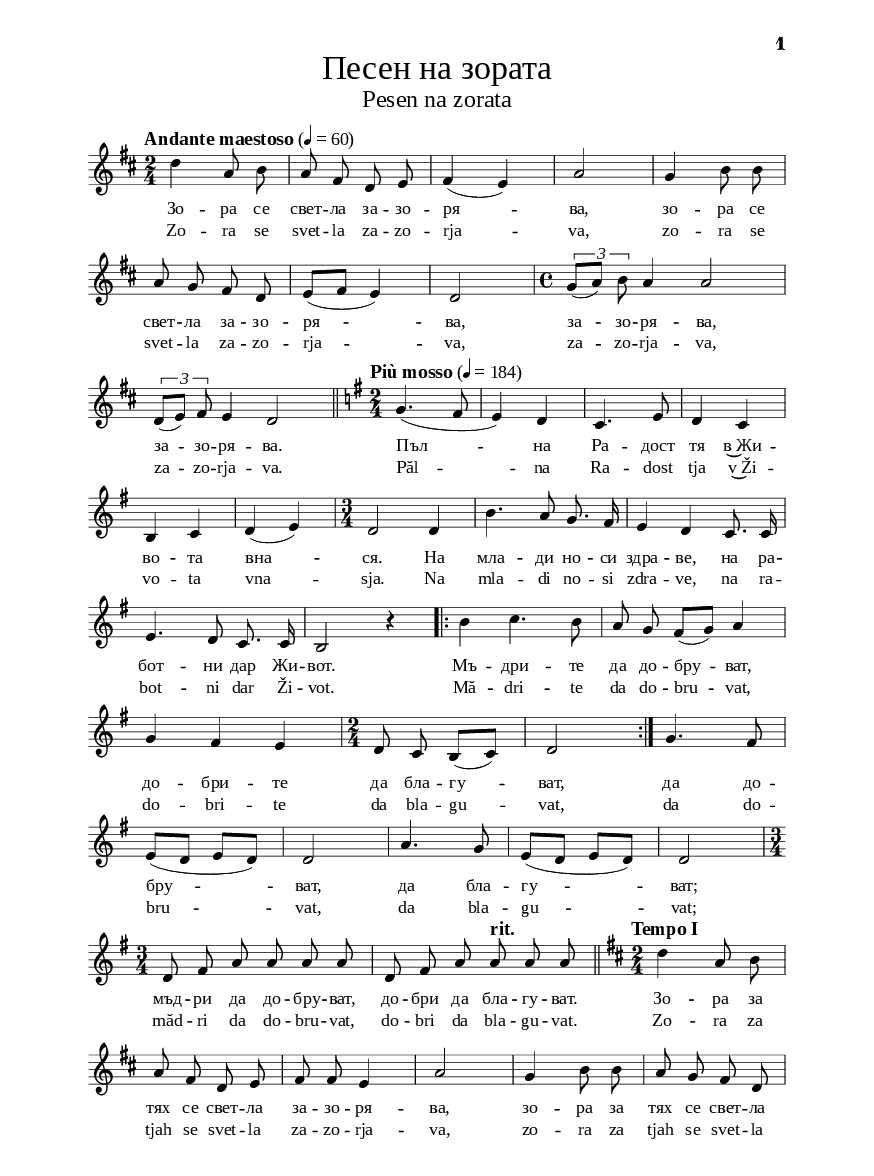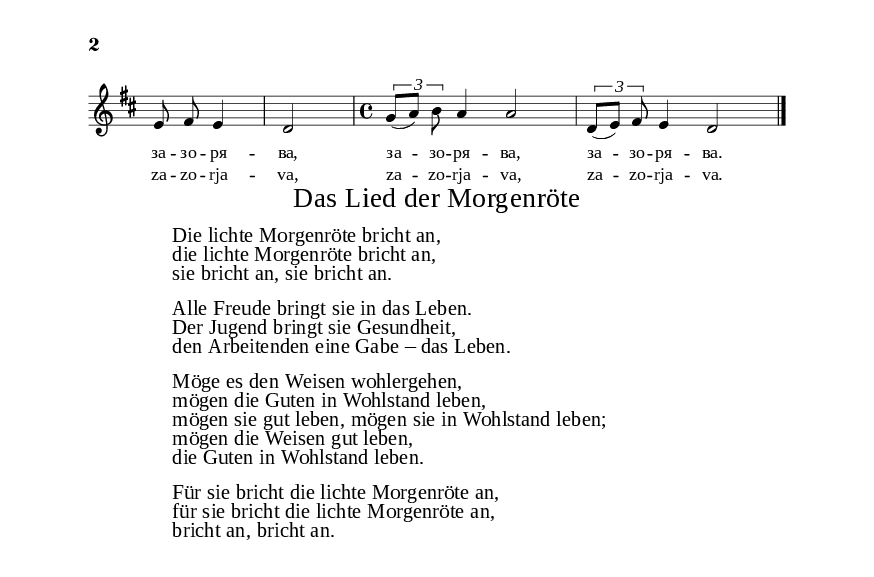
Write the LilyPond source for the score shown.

\version "2.24.3"

% include paper part and global functions
\include "include/globals.ily"

\bookpart {
  \label #'ref106
  \tocItem \markup "Песен на зората – Pesen na zorata"
  \include "include/bookpart-paper.ily"
  \score {
    \include "include/score-layout.ily"


    \new Voice \relative c' {
      \clef treble
      \key d \major
      \time 2/4
      \tempoFunc "Andante maestoso" 4 "60"
      \autoBeamOff


      \autoBeamOff
      d'4 a8 b8 | a8 fis8 d e | fis4 ( e4 ) | a2 | g4 b8 b| \break

      a8 g fis d | e [ ( fis ] e4 )  | d2 | \time 4/4 \tuplet 3/2 { { g8 [ (   a8 ) ] b8 } } a4 a2 \break

      \tuplet 3/2 {    { d,8 [( e8 )] } fis8 } e4 d2 \bar "||"  \key g \major \time 2/4
      \tempoFunc "Più mosso" 4 "184"
      g4. ( fis8 | e4 ) d4 | c4. e8 |  d4 c | \break

      b4 c | d (e) | \time 3/4 d2 d4 | b'4. a8 g8. fis16 | e4 d c8. c16  | \break

      e4. d8 c8. c16 | b2 r4 \bar ".|:"
      b'4 c4. b8 | a8 g fis [(g)] a4  \break

      g4 fis e | \time 2/4 d8 c b8 [(c8) ] | d2 |
      \bar ":|." g4. fis8 | \break

      e8 [( d ] e [d ]) | d2 | a'4. g8  |  e8 [( d8  ] e8 [d8 ]) | d2 | \break

      \time 3/4 d8 fis a a a a | d, fis a \tempo "rit." a a a \bar "||" \key d \major \time 2/4 \tempo "Tempo I" d4 a8 b | \break

      a8 fis d e | fis fis e4| a2 | g4 b8 b | a g fis d | \break

      e8 fis e4 | d2 | \time 4/4 \tuplet 3/2 { g8 [(a8)] b } a4 a2 | \tuplet 3/2 {d,8 [(e8)] fis8  }e4 d2 \bar "|."


    }

    \addlyrics {
      Зо -- ра се свет -- ла за -- зо -- ря -- ва,
      зо -- ра се свет -- ла за -- зо -- ря -- ва,
      за -- зо -- ря -- ва, за -- зо -- ря -- ва.

      Пъл -- на 	Pа -- дост тя в~Жи -- во -- та вна -- ся.

      На мла -- ди но -- си здра -- ве,

      на ра -- бот -- ни дар Жи -- вот.

      Мъ -- дри -- те да до -- бру -- ват,

      до -- бри -- те да бла -- гу -- ват,


      да до -- бру -- ват, да бла -- гу -- ват;

      мъд -- ри да до -- бру -- ват,

      до -- бри да бла -- гу -- ват.

      Зо -- ра за тях се свет -- ла за -- зо -- ря -- ва,

      зо -- ра за тях се свет -- ла за -- зо -- ря -- ва,

      за -- зо -- ря -- ва, за -- зо -- ря -- ва.
    }

    \addlyrics {
      Zo -- ra se svet -- la za -- zo -- rja -- va,
      zo -- ra se svet -- la za -- zo -- rja -- va,
      za -- zo -- rja -- va, za -- zo -- rja -- va.

      Păl -- na 	Ra -- dost tja v~Ži -- vo -- ta vna -- sja.

      Na mla -- di no -- si zdra -- ve,

      na ra -- bot -- ni dar Ži -- vot.

      Mă -- dri -- te da do -- bru -- vat,

      do -- bri -- te da bla -- gu -- vat,


      da do -- bru -- vat, da bla -- gu -- vat;

      măd -- ri da do -- bru -- vat,

      do -- bri da bla -- gu -- vat.

      Zo -- ra za tjah se svet -- la za -- zo -- rja -- va,

      zo -- ra za tjah se svet -- la za -- zo -- rja -- va,

      za -- zo -- rja -- va, za -- zo -- rja -- va.
    }


    \header {
      title = \titleFunc "Песен на зората" "Pesen na zorata"
    }

    \midi{}

  } % score

  %\markup \dc-two "D.C." "con repitione"


  % include foreign translation(s) of the song

  \version "2.24.3"

\markup \fill-line { \fontsize #deTitleFontSize "Das Lied der Morgenröte" }
\markup \null
\markup \null
\markup \fontsize #deCoupletFontSize {
  \hspace #10
  \override #`(baseline-skip . ,deCoupletBaselineSkip)

  \column {
    \line { " "Die lichte Morgenröte bricht an,}

    \line { " "die lichte Morgenröte bricht an,}

    \line { " "sie bricht an, sie bricht an.}
     \line { " "}

    \line { " "Alle Freude bringt sie in das Leben.}

    \line { " "Der Jugend bringt sie Gesundheit, }

    \line { " "den Arbeitenden eine Gabe –  das Leben. }
      \line { " "}

    \line { " "Möge es den Weisen wohlergehen, }

    \line { " "mögen die Guten in Wohlstand leben,}

    \line { " "mögen sie gut leben, mögen sie in Wohlstand leben;}

    \line { " "mögen die Weisen gut leben,}

    \line { " "die Guten in Wohlstand leben.}
    \line { " "}

    \line { " " Für sie bricht die lichte Morgenröte an,}

    \line { " " für sie bricht die lichte Morgenröte an, }

    \line { " "bricht an, bricht an. }




  }


}


} % bookpart
